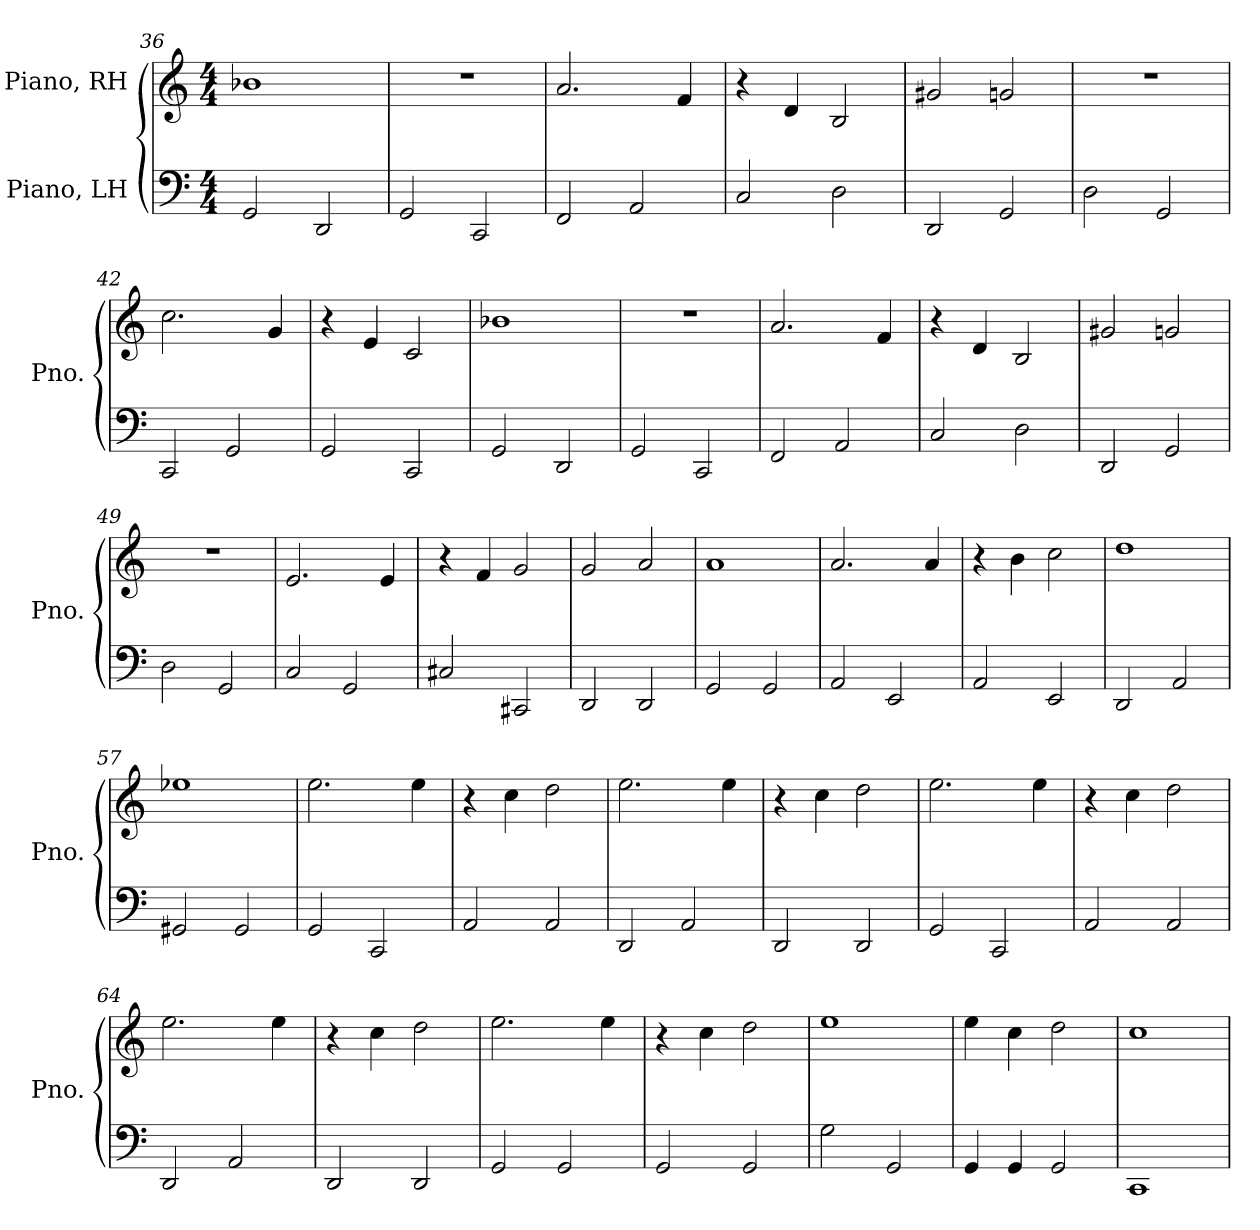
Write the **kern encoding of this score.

**kern	**kern
*part2	*part1
*staff2	*staff1
*I"Piano, LH	*I"Piano, RH
*I'Pno.	*I'Pno.
*clefF4	*clefG2
*k[]	*k[]
*M4/4	*M4/4
=36	=36
2GG/	1b-X
2DD/	.
=37	=37
2GG/	1r
2CC/	.
=38	=38
2FF/	2.a/
2AA/	.
.	4f/
=39	=39
2C/	4r
.	4d/
2D\	2B/
=40	=40
2DD/	2g#X/
2GG/	2gn/
=41	=41
2D\	1r
2GG/	.
=42	=42
2CC/	2.cc\
2GG/	.
.	4g/
=43	=43
2GG/	4r
.	4e/
2CC/	2c/
=44	=44
2GG/	1b-X
2DD/	.
=45	=45
2GG/	1r
2CC/	.
!!LO:LB:g=z
=46	=46
2FF/	2.a/
2AA/	.
.	4f/
=47	=47
2C/	4r
.	4d/
2D\	2B/
=48	=48
2DD/	2g#X/
2GG/	2gn/
=49	=49
2D\	1r
2GG/	.
=50	=50
2C/	2.e/
2GG/	.
.	4e/
=51	=51
2C#X/	4r
.	4f/
2CC#X/	2g/
=52	=52
2DD/	2g/
2DD/	2a/
=53	=53
2GG/	1a
2GG/	.
=54	=54
2AA/	2.a/
2EE/	.
.	4a/
=55	=55
2AA/	4r
.	4b\
2EE/	2cc\
=56	=56
2DD/	1dd
2AA/	.
!!LO:LB:g=z
=57	=57
2GG#X/	1ee-X
2GG#/	.
=58	=58
2GG/	2.ee\
2CC/	.
.	4ee\
=59	=59
2AA/	4r
.	4cc\
2AA/	2dd\
=60	=60
2DD/	2.ee\
2AA/	.
.	4ee\
=61	=61
2DD/	4r
.	4cc\
2DD/	2dd\
=62	=62
2GG/	2.ee\
2CC/	.
.	4ee\
=63	=63
2AA/	4r
.	4cc\
2AA/	2dd\
=64	=64
2DD/	2.ee\
2AA/	.
.	4ee\
=65	=65
2DD/	4r
.	4cc\
2DD/	2dd\
=66	=66
2GG/	2.ee\
2GG/	.
.	4ee\
=67	=67
2GG/	4r
.	4cc\
2GG/	2dd\
!!LO:PB:g=z
=68	=68
2G\	1ee
2GG/	.
=69	=69
4GG/	4ee\
4GG/	4cc\
2GG/	2dd\
=70	=70
1CC	1cc
=	=
*-	*-
